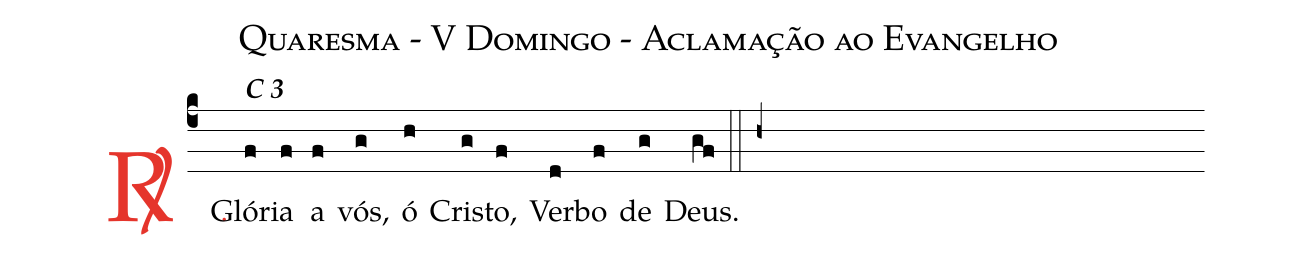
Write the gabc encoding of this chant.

name: Quaresma - V Domingo - Aclamação ao Evangelho;
%%
(c4)

<c><sp>R/</sp>.</c>() Gló<alt>\textbf{C 3}</alt>(f)ria(f) a(f) vós,(g) ó(h) Cris(g)to,(f) Ver(d)bo(f) de(g) Deus.(gf)

(::)

(h+)
